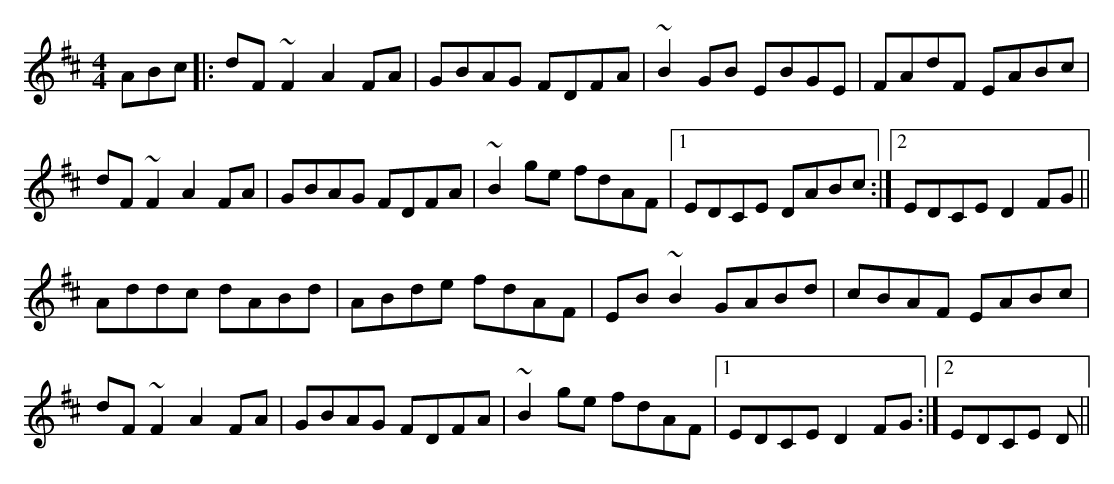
X:1
M:4/4
K:D
ABc|:dF~F2 A2 FA|GBAG FDFA|~B2GB EBGE|FAdF EABc|
dF~F2 A2 FA|GBAG FDFA|~B2ge fdAF|1 EDCE DABc:|2 EDCE D2FG||
Addc dABd|ABde fdAF|EB~B2GABd|cBAF EABc|
dF~F2 A2 FA|GBAG FDFA|~B2ge fdAF|1 EDCE D2FG:|2 EDCE D||
